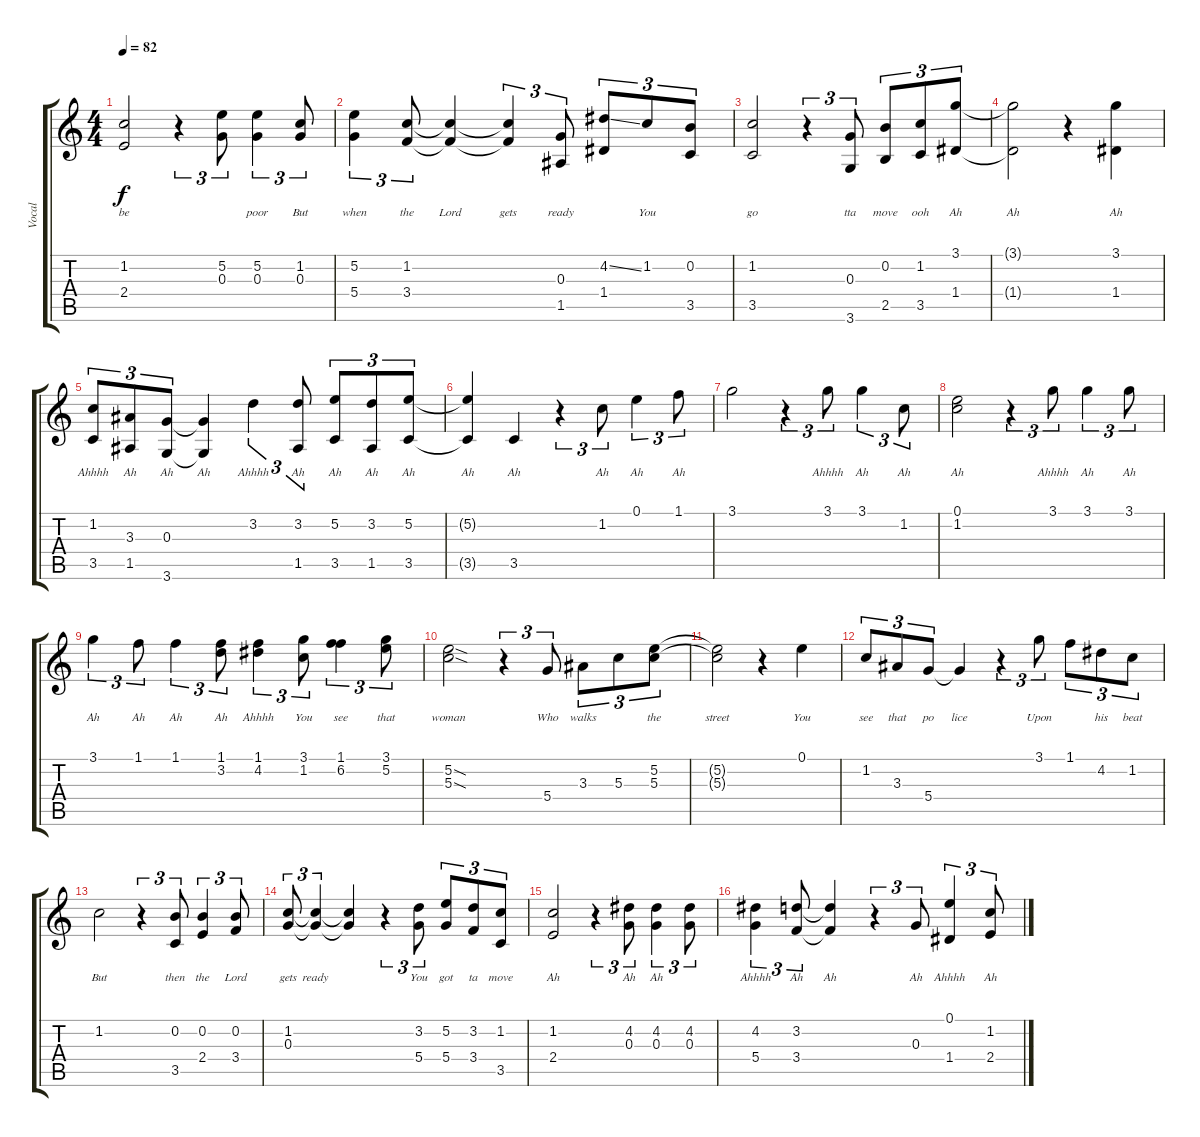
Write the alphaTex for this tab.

\track ("Vocal" "Vocal") {instrument voiceoohs}
\staff {score tabs}
\tuning (E5 B4 G4 D4 A3 E3) {hide}
\ts (4 4)
\tempo 82
\clef g2
\ks c
(1.2 2.4).2{lyrics (0 "be") lyrics (1 "") lyrics (2 "") lyrics (3 "") lyrics (4 "") dy f} r.4{tu (3 2)} (5.2 0.3).8{tu (3 2) lyrics (0 "") lyrics (1 "") lyrics (2 "") lyrics (3 "") lyrics (4 "")} (5.2 0.3).4{tu (3 2) lyrics (0 "poor") lyrics (1 "") lyrics (2 "") lyrics (3 "") lyrics (4 "")} (1.2 0.3).8{tu (3 2) lyrics (0 "But") lyrics (1 "") lyrics (2 "") lyrics (3 "") lyrics (4 "")} |
(5.2 5.4).4{tu (3 2) lyrics (0 "when") lyrics (1 "") lyrics (2 "") lyrics (3 "") lyrics (4 "")} (1.2 3.4).8{tu (3 2) lyrics (0 "the") lyrics (1 "") lyrics (2 "") lyrics (3 "") lyrics (4 "")} (1.2{t} 3.4{t}).4{lyrics (0 "Lord") lyrics (1 "") lyrics (2 "") lyrics (3 "") lyrics (4 "")} (1.2{t} 3.4{t}).4{tu (3 2) lyrics (0 "gets") lyrics (1 "") lyrics (2 "") lyrics (3 "") lyrics (4 "")} (0.3 1.5).8{tu (3 2) lyrics (0 "ready") lyrics (1 "") lyrics (2 "") lyrics (3 "") lyrics (4 "")} (4.2{ss} 1.4).8{tu (3 2) lyrics (0 "") lyrics (1 "") lyrics (2 "") lyrics (3 "") lyrics (4 "")} 1.2.8{tu (3 2) lyrics (0 "You") lyrics (1 "") lyrics (2 "") lyrics (3 "") lyrics (4 "")} (0.2 3.5).8{tu (3 2) lyrics (0 "") lyrics (1 "") lyrics (2 "") lyrics (3 "") lyrics (4 "")} |
(1.2 3.5).2{lyrics (0 "go") lyrics (1 "") lyrics (2 "") lyrics (3 "") lyrics (4 "")} r.4{tu (3 2)} (0.3 3.6).8{tu (3 2) lyrics (0 "tta") lyrics (1 "") lyrics (2 "") lyrics (3 "") lyrics (4 "")} (0.2 2.5).8{tu (3 2) lyrics (0 "move") lyrics (1 "") lyrics (2 "") lyrics (3 "") lyrics (4 "")} (1.2 3.5).8{tu (3 2) lyrics (0 "ooh") lyrics (1 "") lyrics (2 "") lyrics (3 "") lyrics (4 "")} (3.1 1.4).8{tu (3 2) lyrics (0 "Ah") lyrics (1 "") lyrics (2 "") lyrics (3 "") lyrics (4 "")} |
(3.1{t} 1.4{t}).2{lyrics (0 "Ah") lyrics (1 "") lyrics (2 "") lyrics (3 "") lyrics (4 "")} r.4 (3.1 1.4).4{lyrics (0 "Ah") lyrics (1 "") lyrics (2 "") lyrics (3 "") lyrics (4 "")} |
(1.2 3.5).8{tu (3 2) lyrics (0 "Ahhhh") lyrics (1 "") lyrics (2 "") lyrics (3 "") lyrics (4 "")} (3.3 1.5).8{tu (3 2) lyrics (0 "Ah") lyrics (1 "") lyrics (2 "") lyrics (3 "") lyrics (4 "")} (0.3 3.6).8{tu (3 2) lyrics (0 "Ah") lyrics (1 "") lyrics (2 "") lyrics (3 "") lyrics (4 "")} (0.3{t} 3.6{t}).4{lyrics (0 "Ah") lyrics (1 "") lyrics (2 "") lyrics (3 "") lyrics (4 "")} 3.2.4{tu (3 2) lyrics (0 "Ahhhh") lyrics (1 "") lyrics (2 "") lyrics (3 "") lyrics (4 "")} (3.2 1.5).8{tu (3 2) lyrics (0 "Ah") lyrics (1 "") lyrics (2 "") lyrics (3 "") lyrics (4 "")} (5.2 3.5).8{tu (3 2) lyrics (0 "Ah") lyrics (1 "") lyrics (2 "") lyrics (3 "") lyrics (4 "")} (3.2 1.5).8{tu (3 2) lyrics (0 "Ah") lyrics (1 "") lyrics (2 "") lyrics (3 "") lyrics (4 "")} (5.2 3.5).8{tu (3 2) lyrics (0 "Ah") lyrics (1 "") lyrics (2 "") lyrics (3 "") lyrics (4 "")} |
(5.2{t} 3.5{t}).4{lyrics (0 "Ah") lyrics (1 "") lyrics (2 "") lyrics (3 "") lyrics (4 "")} 3.5.4{lyrics (0 "Ah") lyrics (1 "") lyrics (2 "") lyrics (3 "") lyrics (4 "")} r.4{tu (3 2)} 1.2.8{tu (3 2) lyrics (0 "Ah") lyrics (1 "") lyrics (2 "") lyrics (3 "") lyrics (4 "")} 0.1.4{tu (3 2) lyrics (0 "Ah") lyrics (1 "") lyrics (2 "") lyrics (3 "") lyrics (4 "")} 1.1.8{tu (3 2) lyrics (0 "Ah") lyrics (1 "") lyrics (2 "") lyrics (3 "") lyrics (4 "")} |
3.1.2{lyrics (0 "") lyrics (1 "") lyrics (2 "") lyrics (3 "") lyrics (4 "")} r.4{tu (3 2)} 3.1.8{tu (3 2) lyrics (0 "Ahhhh") lyrics (1 "") lyrics (2 "") lyrics (3 "") lyrics (4 "")} 3.1.4{tu (3 2) lyrics (0 "Ah") lyrics (1 "") lyrics (2 "") lyrics (3 "") lyrics (4 "")} 1.2.8{tu (3 2) lyrics (0 "Ah") lyrics (1 "") lyrics (2 "") lyrics (3 "") lyrics (4 "")} |
(0.1 1.2).2{lyrics (0 "Ah") lyrics (1 "") lyrics (2 "") lyrics (3 "") lyrics (4 "")} r.4{tu (3 2)} 3.1.8{tu (3 2) lyrics (0 "Ahhhh") lyrics (1 "") lyrics (2 "") lyrics (3 "") lyrics (4 "")} 3.1.4{tu (3 2) lyrics (0 "Ah") lyrics (1 "") lyrics (2 "") lyrics (3 "") lyrics (4 "")} 3.1.8{tu (3 2) lyrics (0 "Ah") lyrics (1 "") lyrics (2 "") lyrics (3 "") lyrics (4 "")} |
3.1.4{tu (3 2) lyrics (0 "Ah") lyrics (1 "") lyrics (2 "") lyrics (3 "") lyrics (4 "")} 1.1.8{tu (3 2) lyrics (0 "Ah") lyrics (1 "") lyrics (2 "") lyrics (3 "") lyrics (4 "")} 1.1.4{tu (3 2) lyrics (0 "Ah") lyrics (1 "") lyrics (2 "") lyrics (3 "") lyrics (4 "")} (1.1 3.2).8{tu (3 2) lyrics (0 "Ah") lyrics (1 "") lyrics (2 "") lyrics (3 "") lyrics (4 "")} (1.1 4.2).4{tu (3 2) lyrics (0 "Ahhhh") lyrics (1 "") lyrics (2 "") lyrics (3 "") lyrics (4 "")} (3.1 1.2).8{tu (3 2) lyrics (0 "You") lyrics (1 "") lyrics (2 "") lyrics (3 "") lyrics (4 "")} (1.1 6.2).4{tu (3 2) lyrics (0 "see") lyrics (1 "") lyrics (2 "") lyrics (3 "") lyrics (4 "")} (3.1 5.2).8{tu (3 2) lyrics (0 "that") lyrics (1 "") lyrics (2 "") lyrics (3 "") lyrics (4 "")} |
(5.2{sod} 5.3{sod}).2{lyrics (0 "woman") lyrics (1 "") lyrics (2 "") lyrics (3 "") lyrics (4 "")} r.4{tu (3 2)} 5.4.8{tu (3 2) lyrics (0 "Who") lyrics (1 "") lyrics (2 "") lyrics (3 "") lyrics (4 "")} 3.3.8{tu (3 2) lyrics (0 "walks") lyrics (1 "") lyrics (2 "") lyrics (3 "") lyrics (4 "")} 5.3.8{tu (3 2) lyrics (0 "") lyrics (1 "") lyrics (2 "") lyrics (3 "") lyrics (4 "")} (5.2 5.3).8{tu (3 2) lyrics (0 "the") lyrics (1 "") lyrics (2 "") lyrics (3 "") lyrics (4 "")} |
(5.2{t} 5.3{t}).2{lyrics (0 "street") lyrics (1 "") lyrics (2 "") lyrics (3 "") lyrics (4 "")} r.4 0.1.4{lyrics (0 "You") lyrics (1 "") lyrics (2 "") lyrics (3 "") lyrics (4 "")} |
1.2.8{tu (3 2) lyrics (0 "see") lyrics (1 "") lyrics (2 "") lyrics (3 "") lyrics (4 "")} 3.3.8{tu (3 2) lyrics (0 "that") lyrics (1 "") lyrics (2 "") lyrics (3 "") lyrics (4 "")} 5.4.8{tu (3 2) lyrics (0 "po") lyrics (1 "") lyrics (2 "") lyrics (3 "") lyrics (4 "")} 5.4{t}.4{lyrics (0 "lice") lyrics (1 "") lyrics (2 "") lyrics (3 "") lyrics (4 "")} r.4{tu (3 2)} 3.1.8{tu (3 2) lyrics (0 "Upon") lyrics (1 "") lyrics (2 "") lyrics (3 "") lyrics (4 "")} 1.1.8{tu (3 2) lyrics (0 "") lyrics (1 "") lyrics (2 "") lyrics (3 "") lyrics (4 "")} 4.2.8{tu (3 2) lyrics (0 "his") lyrics (1 "") lyrics (2 "") lyrics (3 "") lyrics (4 "")} 1.2.8{tu (3 2) lyrics (0 "beat") lyrics (1 "") lyrics (2 "") lyrics (3 "") lyrics (4 "")} |
1.2.2{lyrics (0 "But") lyrics (1 "") lyrics (2 "") lyrics (3 "") lyrics (4 "")} r.4{tu (3 2)} (0.2 3.5).8{tu (3 2) lyrics (0 "then") lyrics (1 "") lyrics (2 "") lyrics (3 "") lyrics (4 "")} (0.2 2.4).4{tu (3 2) lyrics (0 "the") lyrics (1 "") lyrics (2 "") lyrics (3 "") lyrics (4 "")} (0.2 3.4).8{tu (3 2) lyrics (0 "Lord") lyrics (1 "") lyrics (2 "") lyrics (3 "") lyrics (4 "")} |
(1.2 0.3).8{tu (3 2) lyrics (0 "gets") lyrics (1 "") lyrics (2 "") lyrics (3 "") lyrics (4 "")} (1.2{t} 0.3{t}).4{tu (3 2) lyrics (0 "ready") lyrics (1 "") lyrics (2 "") lyrics (3 "") lyrics (4 "")} (1.2{t} 0.3{t}).4{lyrics (0 "") lyrics (1 "") lyrics (2 "") lyrics (3 "") lyrics (4 "")} r.4{tu (3 2)} (3.2 5.4).8{tu (3 2) lyrics (0 "You") lyrics (1 "") lyrics (2 "") lyrics (3 "") lyrics (4 "")} (5.2 5.4).8{tu (3 2) lyrics (0 "got") lyrics (1 "") lyrics (2 "") lyrics (3 "") lyrics (4 "")} (3.2 3.4).8{tu (3 2) lyrics (0 "ta") lyrics (1 "") lyrics (2 "") lyrics (3 "") lyrics (4 "")} (1.2 3.5).8{tu (3 2) lyrics (0 "move") lyrics (1 "") lyrics (2 "") lyrics (3 "") lyrics (4 "")} |
(1.2 2.4).2{lyrics (0 "Ah") lyrics (1 "") lyrics (2 "") lyrics (3 "") lyrics (4 "")} r.4{tu (3 2)} (4.2 0.3).8{tu (3 2) lyrics (0 "Ah") lyrics (1 "") lyrics (2 "") lyrics (3 "") lyrics (4 "")} (4.2 0.3).4{tu (3 2) lyrics (0 "Ah") lyrics (1 "") lyrics (2 "") lyrics (3 "") lyrics (4 "")} (4.2 0.3).8{tu (3 2) lyrics (0 "") lyrics (1 "") lyrics (2 "") lyrics (3 "") lyrics (4 "")} |
(4.2 5.4).4{tu (3 2) lyrics (0 "Ahhhh") lyrics (1 "") lyrics (2 "") lyrics (3 "") lyrics (4 "")} (3.2 3.4).8{tu (3 2) lyrics (0 "Ah") lyrics (1 "") lyrics (2 "") lyrics (3 "") lyrics (4 "")} (3.2{t} 3.4{t}).4{lyrics (0 "Ah") lyrics (1 "") lyrics (2 "") lyrics (3 "") lyrics (4 "")} r.4{tu (3 2)} 0.3.8{tu (3 2) lyrics (0 "Ah") lyrics (1 "") lyrics (2 "") lyrics (3 "") lyrics (4 "")} (0.1 1.4).4{tu (3 2) lyrics (0 "Ahhhh") lyrics (1 "") lyrics (2 "") lyrics (3 "") lyrics (4 "")} (1.2 2.4).8{tu (3 2) lyrics (0 "Ah") lyrics (1 "") lyrics (2 "") lyrics (3 "") lyrics (4 "")}
